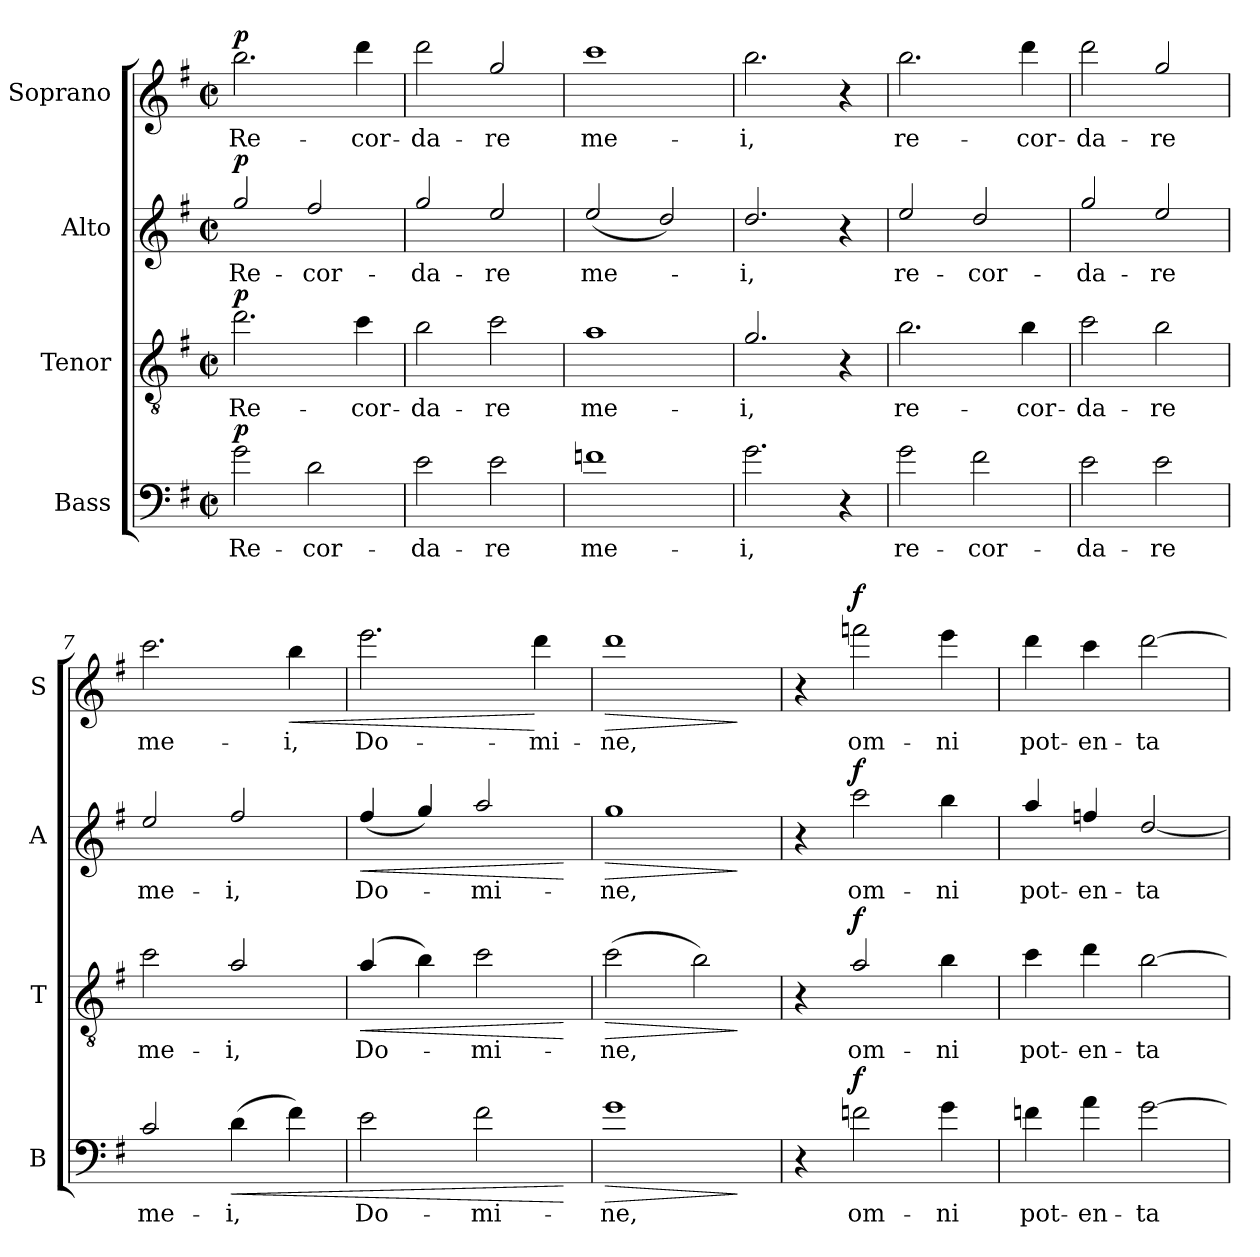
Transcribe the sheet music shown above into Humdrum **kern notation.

**kern	**text	**dynam	**kern	**text	**dynam	**kern	**text	**dynam	**kern	**text	**dynam
*part4	*part4	*part4	*part3	*part3	*part3	*part2	*part2	*part2	*part1	*part1	*part1
*staff4	*staff4	*staff4	*staff3	*staff3	*staff3	*staff2	*staff2	*staff2	*staff1	*staff1	*staff1
*I"Bass	*	*	*I"Tenor	*	*	*I"Alto	*	*	*I"Soprano	*	*
*I'B	*	*	*I'T	*	*	*I'A	*	*	*I'S	*	*
*clefF4	*	*	*clefGv2	*	*	*clefG2	*	*	*clefG2	*	*
*ITrd7c12	*	*	*ITrd7c12	*	*	*ITrd7c12	*	*	*ITrd7c12	*	*
*k[f#]	*	*	*k[f#]	*	*	*k[f#]	*	*	*k[f#]	*	*
*G:	*	*	*G:	*	*	*G:	*	*	*G:	*	*
*M2/2	*	*	*M2/2	*	*	*M2/2	*	*	*M2/2	*	*
*met(c|)	*	*	*met(c|)	*	*	*met(c|)	*	*	*met(c|)	*	*
*MM108	*	*	*MM108	*	*	*MM108	*	*	*MM108	*	*
=1	=1	=1	=1	=1	=1	=1	=1	=1	=1	=1	=1
!	!LO:LY:b	!LO:DY:a	!	!LO:LY:b	!LO:DY:a	!	!LO:LY:b	!LO:DY:a	!	!LO:LY:b	!LO:DY:a
2G\	Re-	p	2.d\	Re-	p	2g/	Re-	p	2.b\	Re-	p
!	!LO:LY:b	!	!	!	!	!	!LO:LY:b	!	!	!	!
2D\	-cor-	.	.	.	.	2f#/	-cor-	.	.	.	.
!	!	!	!	!LO:LY:b	!	!	!	!	!	!LO:LY:b	!
.	.	.	4c\	-cor-	.	.	.	.	4dd\	-cor-	.
=2	=2	=2	=2	=2	=2	=2	=2	=2	=2	=2	=2
!	!LO:LY:b	!	!	!LO:LY:b	!	!	!LO:LY:b	!	!	!LO:LY:b	!
2E\	-da-	.	2B\	-da-	.	2g/	-da-	.	2dd\	-da-	.
!	!LO:LY:b	!	!	!LO:LY:b	!	!	!LO:LY:b	!	!	!LO:LY:b	!
2E\	-re	.	2c\	-re	.	2e/	-re	.	2g/	-re	.
=3	=3	=3	=3	=3	=3	=3	=3	=3	=3	=3	=3
!	!LO:LY:b	!	!	!LO:LY:b	!	!	!LO:LY:b	!	!	!LO:LY:b	!
1Fn	me-	.	1A	me-	.	(<2e/	me-	.	1cc	me-	.
.	.	.	.	.	.	2d/)	.	.	.	.	.
=4	=4	=4	=4	=4	=4	=4	=4	=4	=4	=4	=4
!	!LO:LY:b	!	!	!LO:LY:b	!	!	!LO:LY:b	!	!	!LO:LY:b	!
2.G\	-i,	.	2.G/	-i,	.	2.d/	-i,	.	2.b\	-i,	.
4r	.	.	4r	.	.	4r	.	.	4r	.	.
=5	=5	=5	=5	=5	=5	=5	=5	=5	=5	=5	=5
!	!LO:LY:b	!	!	!LO:LY:b	!	!	!LO:LY:b	!	!	!LO:LY:b	!
2G\	re-	.	2.B\	re-	.	2e/	re-	.	2.b\	re-	.
!	!LO:LY:b	!	!	!	!	!	!LO:LY:b	!	!	!	!
2F#\	-cor-	.	.	.	.	2d/	-cor-	.	.	.	.
!	!	!	!	!LO:LY:b	!	!	!	!	!	!LO:LY:b	!
.	.	.	4B\	-cor-	.	.	.	.	4dd\	-cor-	.
=6	=6	=6	=6	=6	=6	=6	=6	=6	=6	=6	=6
!	!LO:LY:b	!	!	!LO:LY:b	!	!	!LO:LY:b	!	!	!LO:LY:b	!
2E\	-da-	.	2c\	-da-	.	2g/	-da-	.	2dd\	-da-	.
!	!LO:LY:b	!	!	!LO:LY:b	!	!	!LO:LY:b	!	!	!LO:LY:b	!
2E\	-re	.	2B\	-re	.	2e/	-re	.	2g/	-re	.
=7	=7	=7	=7	=7	=7	=7	=7	=7	=7	=7	=7
!	!LO:LY:b	!	!	!LO:LY:b	!	!	!LO:LY:b	!	!	!LO:LY:b	!
2C/	me-	.	2c\	me-	.	2e/	me-	.	2.cc\	me-	.
!	!LO:LY:b	!LO:HP:b	!	!LO:LY:b	!	!	!LO:LY:b	!	!	!	!
(>4D\	-i,	<	2A/	-i,	.	2f#/	-i,	.	.	.	.
!	!	!	!	!	!	!	!	!	!	!LO:LY:b	!LO:HP:b
4F#\)	.	.	.	.	.	.	.	.	4b\	-i,	<
!!LO:LB:g=z
=8	=8	=8	=8	=8	=8	=8	=8	=8	=8	=8	=8
!	!LO:LY:b	!	!	!LO:LY:b	!LO:HP:b	!	!LO:LY:b	!LO:HP:b	!	!LO:LY:b	!
2E\	Do-	.	(4A/	Do-	<	(<4f#/	Do-	<	2.ee\	Do-	.
.	.	.	4B\)	.	.	4g/)	.	.	.	.	.
!	!LO:LY:b	!	!	!LO:LY:b	!	!	!LO:LY:b	!	!	!	!
2F#\	-mi-	.	2c\	-mi-	.	2a/	-mi-	.	.	.	.
!	!	!	!	!	!	!	!	!	!	!LO:LY:b	!
.	.	.	.	.	.	.	.	.	4dd\	-mi-	[
.	.	[	.	.	[	.	.	[	.	.	.
=9	=9	=9	=9	=9	=9	=9	=9	=9	=9	=9	=9
!	!LO:LY:b	!LO:HP:b	!	!LO:LY:b	!LO:HP:b	!	!LO:LY:b	!LO:HP:b	!	!LO:LY:b	!LO:HP:b
1G	-ne,	>	(>2c\	-ne,	>	1g	-ne,	>	1dd	-ne,	>
.	.	.	2B\)	.	.	.	.	.	.	.	.
.	.	]	.	.	]	.	.	]	.	.	]
=10	=10	=10	=10	=10	=10	=10	=10	=10	=10	=10	=10
4r	.	.	4r	.	.	4r	.	.	4r	.	.
!	!LO:LY:b	!LO:DY:a	!	!LO:LY:b	!LO:DY:a	!	!LO:LY:b	!LO:DY:a	!	!LO:LY:b	!LO:DY:a
2Fn\	om-	f	2A/	om-	f	2cc\	om-	f	2ffn\	om-	f
!	!LO:LY:b	!	!	!LO:LY:b	!	!	!LO:LY:b	!	!	!LO:LY:b	!
4G\	-ni	.	4B\	-ni	.	4b\	-ni	.	4ee\	-ni	.
=11	=11	=11	=11	=11	=11	=11	=11	=11	=11	=11	=11
!	!LO:LY:b	!	!	!LO:LY:b	!	!	!LO:LY:b	!	!	!LO:LY:b	!
4Fn\	pot-	.	4c\	pot-	.	4a/	pot-	.	4dd\	pot-	.
!	!LO:LY:b	!	!	!LO:LY:b	!	!	!LO:LY:b	!	!	!LO:LY:b	!
4A\	-en-	.	4d\	-en-	.	4fn/	-en-	.	4cc\	-en-	.
!	!LO:LY:b	!	!	!LO:LY:b	!	!	!LO:LY:b	!	!	!LO:LY:b	!
[2G\	-ta-	.	[2B\	-ta-	.	[2d/	-ta-	.	[2dd\	-ta-	.
=	=	=	=	=	=	=	=	=	=	=	=
*-	*-	*-	*-	*-	*-	*-	*-	*-	*-	*-	*-
